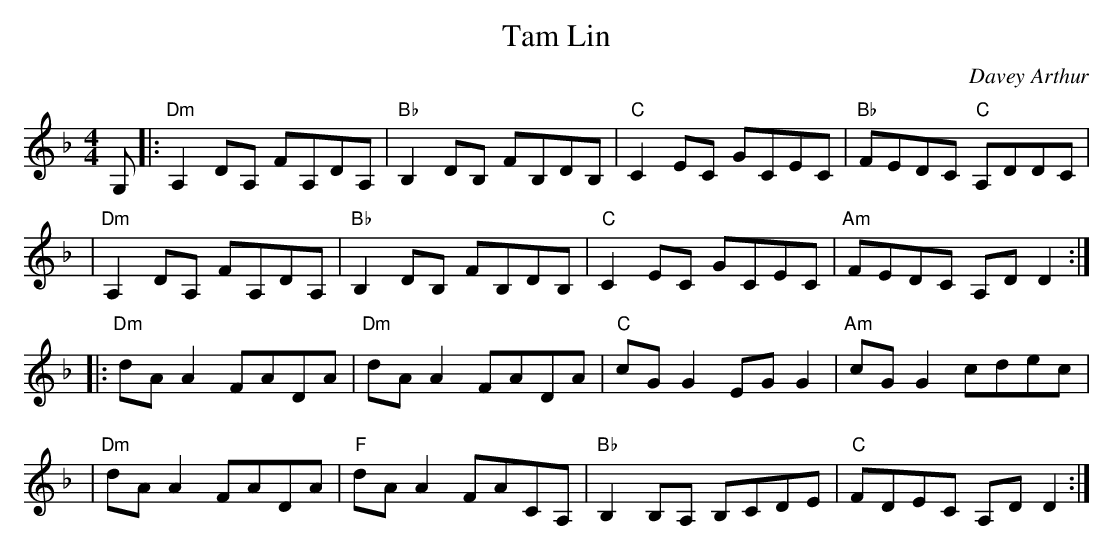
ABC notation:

X:1
T:Tam Lin
C:Davey Arthur
K:DMin
M:4/4
G, \
|: "Dm"A,2 DA, FA,DA, | "Bb"B,2 DB, FB,DB, | "C"C2 EC GCEC | "Bb"FEDC "C"A,DDC |
| "Dm"A,2 DA, FA,DA, | "Bb"B,2 DB, FB,DB, | "C"C2 EC GCEC | "Am"FEDC A,DD2 :|
|: "Dm"dAA2 FADA | "Dm"dAA2 FADA | "C"cGG2 EGG2 | "Am"cGG2 cdec |
| "Dm"dAA2 FADA | "F"dAA2 FACA, | "Bb"B,2 B,A, B,CDE | "C"FDEC A,DD2 :|
